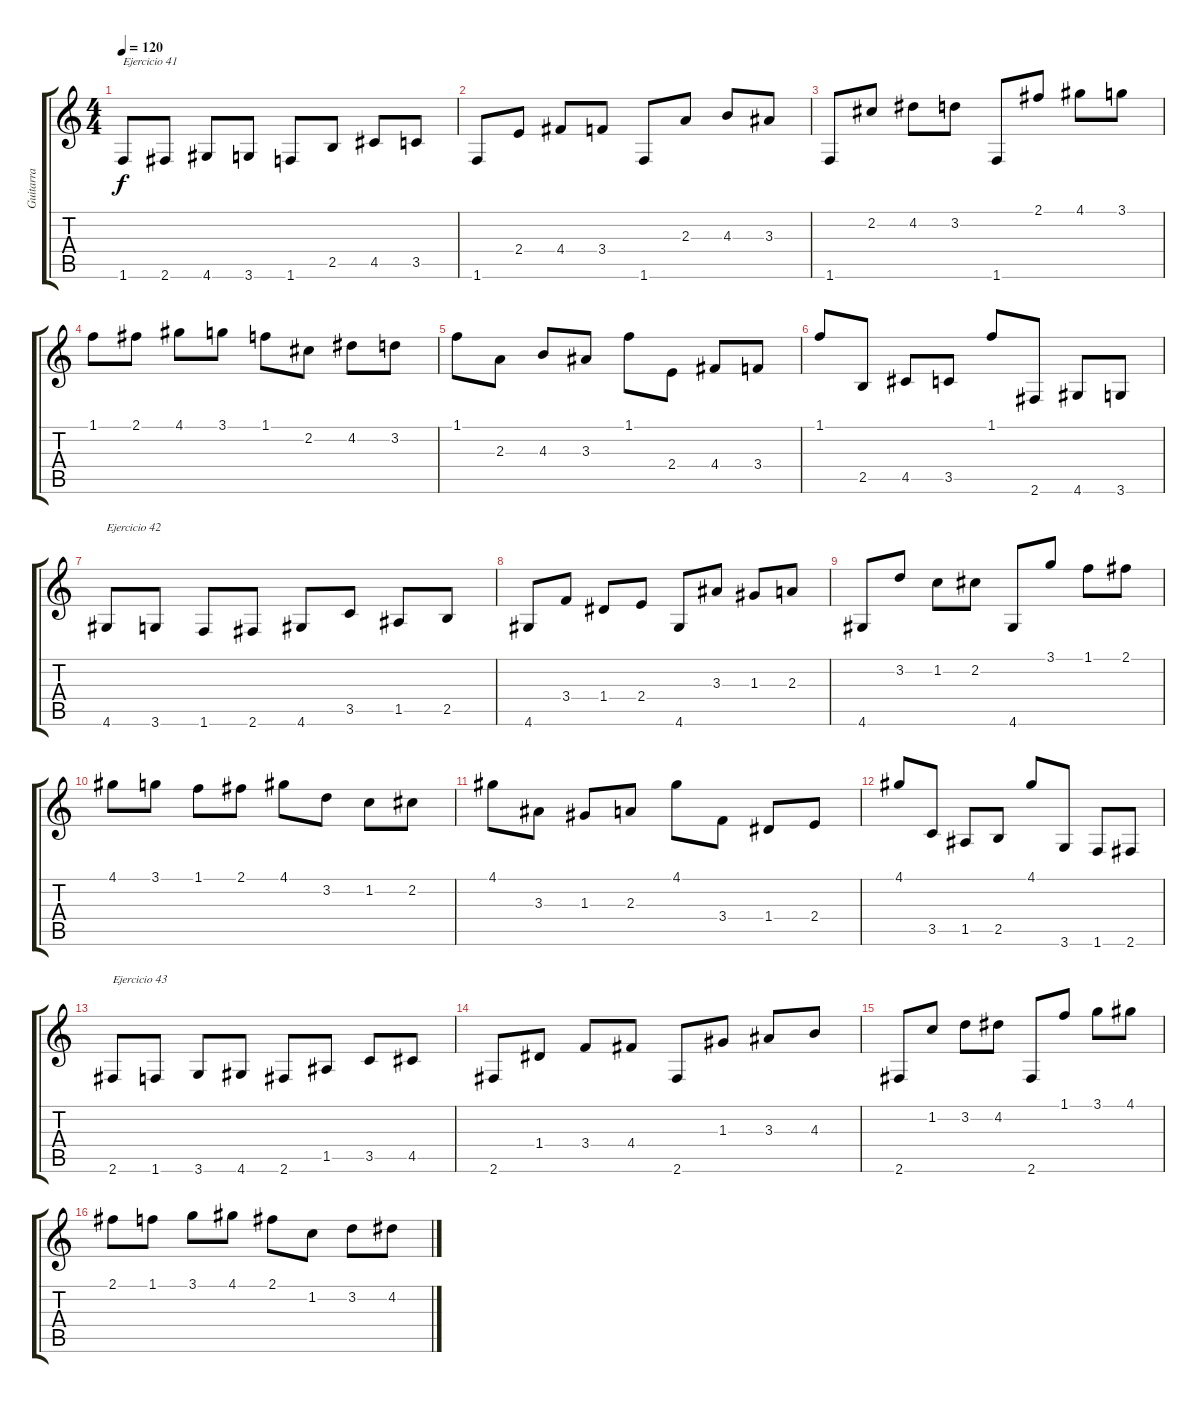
\track ("Guitarra " "Guitarra ") {instrument acousticguitarnylon}
\staff {score tabs}
\tuning (E4 B3 G3 D3 A2 E2) {hide}
\ts (4 4)
\tempo 120
\clef g2
\ks c
1.6.8{txt "Ejercicio 41" dy f} 2.6.8 4.6.8 3.6.8 1.6.8 2.5.8 4.5.8 3.5.8 |
1.6.8 2.4.8 4.4.8 3.4.8 1.6.8 2.3.8 4.3.8 3.3.8 |
1.6.8 2.2.8 4.2.8 3.2.8 1.6.8 2.1.8 4.1.8 3.1.8 |
1.1.8 2.1.8 4.1.8 3.1.8 1.1.8 2.2.8 4.2.8 3.2.8 |
1.1.8 2.3.8 4.3.8 3.3.8 1.1.8 2.4.8 4.4.8 3.4.8 |
1.1.8 2.5.8 4.5.8 3.5.8 1.1.8 2.6.8 4.6.8 3.6.8 |
4.6.8{txt "Ejercicio 42"} 3.6.8 1.6.8 2.6.8 4.6.8 3.5.8 1.5.8 2.5.8 |
4.6.8 3.4.8 1.4.8 2.4.8 4.6.8 3.3.8 1.3.8 2.3.8 |
4.6.8 3.2.8 1.2.8 2.2.8 4.6.8 3.1.8 1.1.8 2.1.8 |
4.1.8 3.1.8 1.1.8 2.1.8 4.1.8 3.2.8 1.2.8 2.2.8 |
4.1.8 3.3.8 1.3.8 2.3.8 4.1.8 3.4.8 1.4.8 2.4.8 |
4.1.8 3.5.8 1.5.8 2.5.8 4.1.8 3.6.8 1.6.8 2.6.8 |
2.6.8{txt "Ejercicio 43"} 1.6.8 3.6.8 4.6.8 2.6.8 1.5.8 3.5.8 4.5.8 |
2.6.8 1.4.8 3.4.8 4.4.8 2.6.8 1.3.8 3.3.8 4.3.8 |
2.6.8 1.2.8 3.2.8 4.2.8 2.6.8 1.1.8 3.1.8 4.1.8 |
2.1.8 1.1.8 3.1.8 4.1.8 2.1.8 1.2.8 3.2.8 4.2.8
